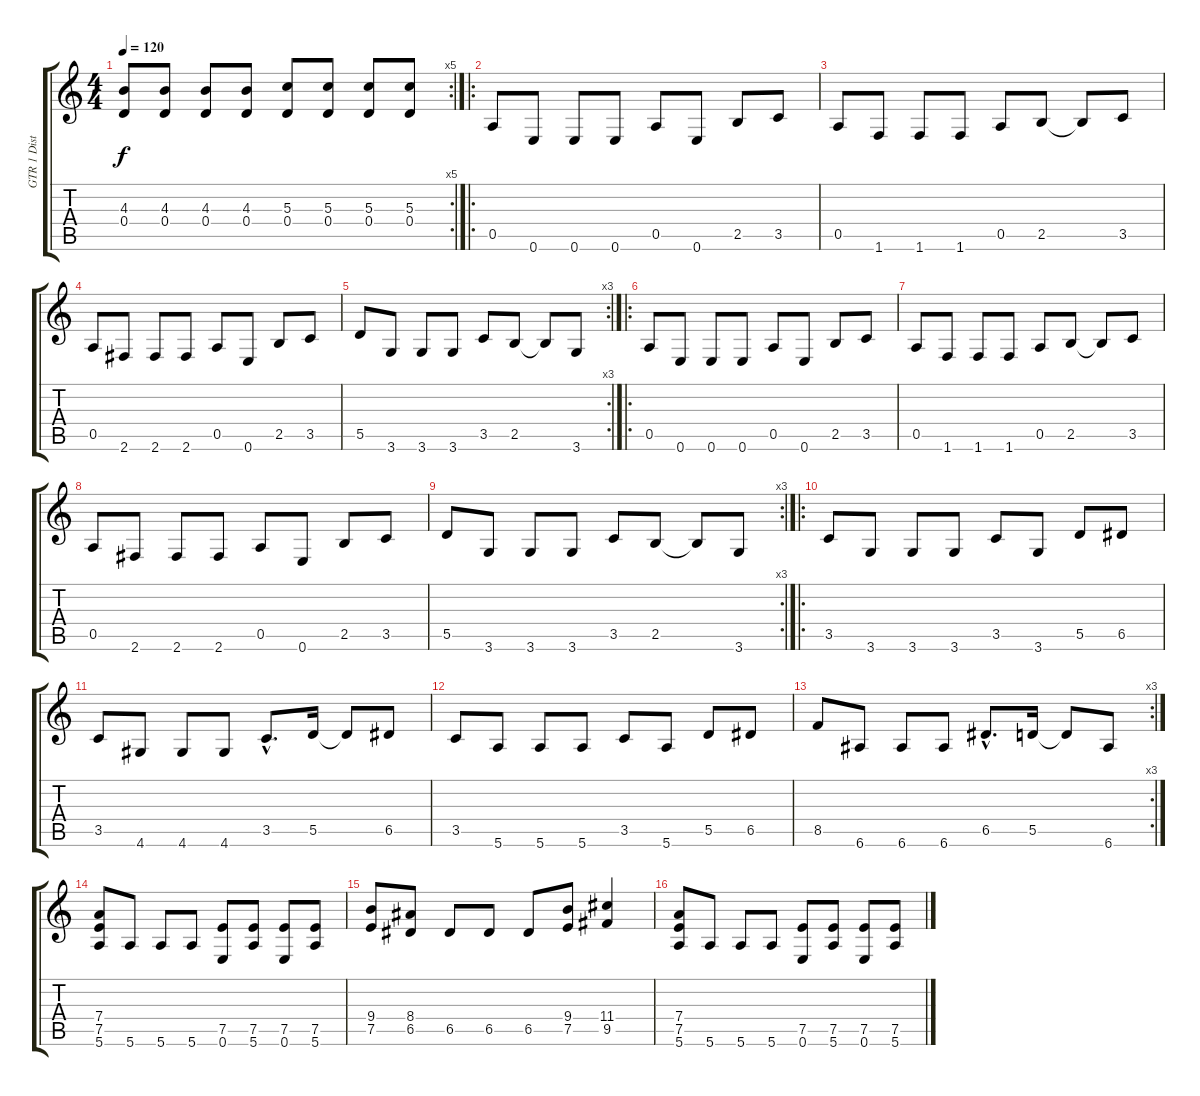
\track ("GTR 1 Dist." "GTR 1 Dist") {instrument distortionguitar}
\staff {score tabs}
\tuning (E4 B3 G3 D3 A2 E2) {hide}
\rc 5
\ts (4 4)
\tempo 120
\clef g2
\ks c
(4.3 0.4).8{dy f} (4.3 0.4).8 (4.3 0.4).8 (4.3 0.4).8 (5.3 0.4).8 (5.3 0.4).8 (5.3 0.4).8 (5.3 0.4).8 |
\ro
0.5.8 0.6.8 0.6.8 0.6.8 0.5.8 0.6.8 2.5.8 3.5.8 |
0.5.8 1.6.8 1.6.8 1.6.8 0.5.8 2.5.8 2.5{t}.8 3.5.8 |
0.5.8 2.6.8 2.6.8 2.6.8 0.5.8 0.6.8 2.5.8 3.5.8 |
\rc 3
5.5.8 3.6.8 3.6.8 3.6.8 3.5.8 2.5.8 2.5{t}.8 3.6.8 |
\ro
0.5.8 0.6.8 0.6.8 0.6.8 0.5.8 0.6.8 2.5.8 3.5.8 |
0.5.8 1.6.8 1.6.8 1.6.8 0.5.8 2.5.8 2.5{t}.8 3.5.8 |
0.5.8 2.6.8 2.6.8 2.6.8 0.5.8 0.6.8 2.5.8 3.5.8 |
\rc 3
5.5.8 3.6.8 3.6.8 3.6.8 3.5.8 2.5.8 2.5{t}.8 3.6.8 |
\ro
3.5.8 3.6.8 3.6.8 3.6.8 3.5.8 3.6.8 5.5.8 6.5.8 |
3.5.8 4.6.8 4.6.8 4.6.8 3.5{hac}.8{d} 5.5.16 5.5{t}.8 6.5.8 |
3.5.8 5.6.8 5.6.8 5.6.8 3.5.8 5.6.8 5.5.8 6.5.8 |
\rc 3
8.5.8 6.6.8 6.6.8 6.6.8 6.5{hac}.8{d} 5.5.16 5.5{t}.8 6.6.8 |
(7.4 7.5 5.6).8 5.6.8 5.6.8 5.6.8 (7.5 0.6).8 (7.5 5.6).8 (7.5 0.6).8 (7.5 5.6).8 |
(9.4 7.5).8 (8.4 6.5).8 6.5.8 6.5.8 6.5.8 (9.4 7.5).8 (11.4 9.5).4 |
(7.4 7.5 5.6).8 5.6.8 5.6.8 5.6.8 (7.5 0.6).8 (7.5 5.6).8 (7.5 0.6).8 (7.5 5.6).8
